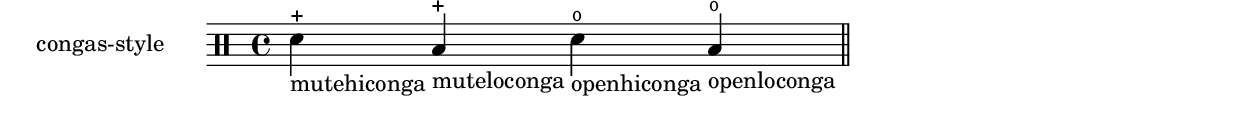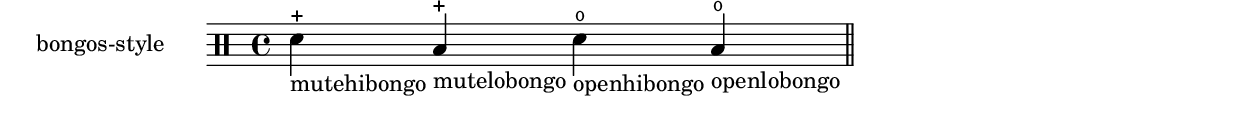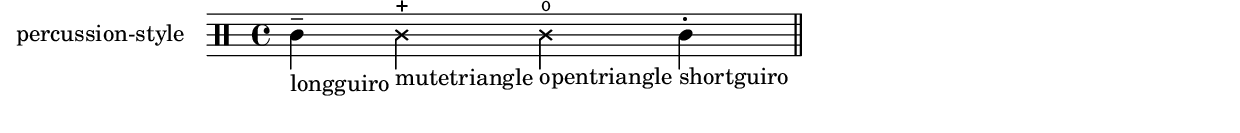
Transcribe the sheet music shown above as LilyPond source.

%% Generated by lilypond-book
%% Options: [exampleindent=10.16\mm,indent=0\mm,line-width=160\mm,paper-height=845.047\pt,paper-width=597.508\pt,papersize='(cons (* 597.508 pt) (* 845.047 pt))]
\include "lilypond-book-preamble.ly"


% ****************************************************************
% Start cut-&-pastable-section
% ****************************************************************

#(ly:set-option 'eps-box-padding 3.000000)



\paper {
  #(set-paper-size '(cons (* 597.508 pt) (* 845.047 pt)))
  indent = 0\mm
  line-width = 160\mm
  % offset the left padding, also add 1mm as lilypond creates cropped
  % images with a little space on the right
  line-width = #(- line-width (* mm  3.000000) (* mm 1))
}

\layout {
  
}




% ****************************************************************
% ly snippet:
% ****************************************************************
\sourcefilename "/lilypond-2.25.16/input/regression/drum-scripts.ly"
\sourcefileline 0
\version "2.23.6"

\header {
  texidoc = "Pitches for drums may have a defined articulation sign.
This test checks the predefined drum-styles and prints only drum-pitches with an
articulation sign."
}

\paper { indent = 35 }

%% the currently predefined styles, see /ly/drumpitch-init.ly
#(define predefined-drumstyles
 '(drums-style
   agostini-drums-style
   weinberg-drums-style
   timbales-style
   congas-style
   bongos-style
   percussion-style))

$@(map
  (lambda (predefined-style)
    (let* (;; `predefined-drumstyles` is a symbol-list, thus lookup the style in
           ;; (current-module)
           (current-style-hash-table
             (module-ref (current-module) predefined-style))
           ;; transform the hash-table into an alist and sort it, to ensure
           ;; reproducibility
           (current-style
             (sort
               (hash-table->alist current-style-hash-table)
               (lambda (p q)
                 (symbol<? (car p) (car q)))))
           ;; keep only drum-pitches with scripts, and
           ;; add label with the appropriate name.
           (relevant-drum-notes
             (filter-map
               (lambda (entry)
                 (if (third entry)
                     (make-music
                       'NoteEvent
                       'articulations
                       (list (make-music
                               'TextScriptEvent
                               'direction DOWN
                               'text (object->string (car entry))))
                       'drum-type (car entry)
                       'duration (ly:make-duration 2))
                     #f))
               current-style)))

    #{
    \new DrumStaff
      \with {
        instrumentName = #(symbol->string predefined-style)
        drumStyleTable = #current-style-hash-table
        \textLengthOn
      }
      \drummode {
        \cadenzaOn
          %% for styles where no scripts are defined, print a spacer and a remark
          #@(if (null? relevant-drum-notes)
                (list #{ s1^"No scripts defined" #})
                relevant-drum-notes)
        \bar "||"
      }
    #}))
   predefined-drumstyles)



% ****************************************************************
% end ly snippet
% ****************************************************************
